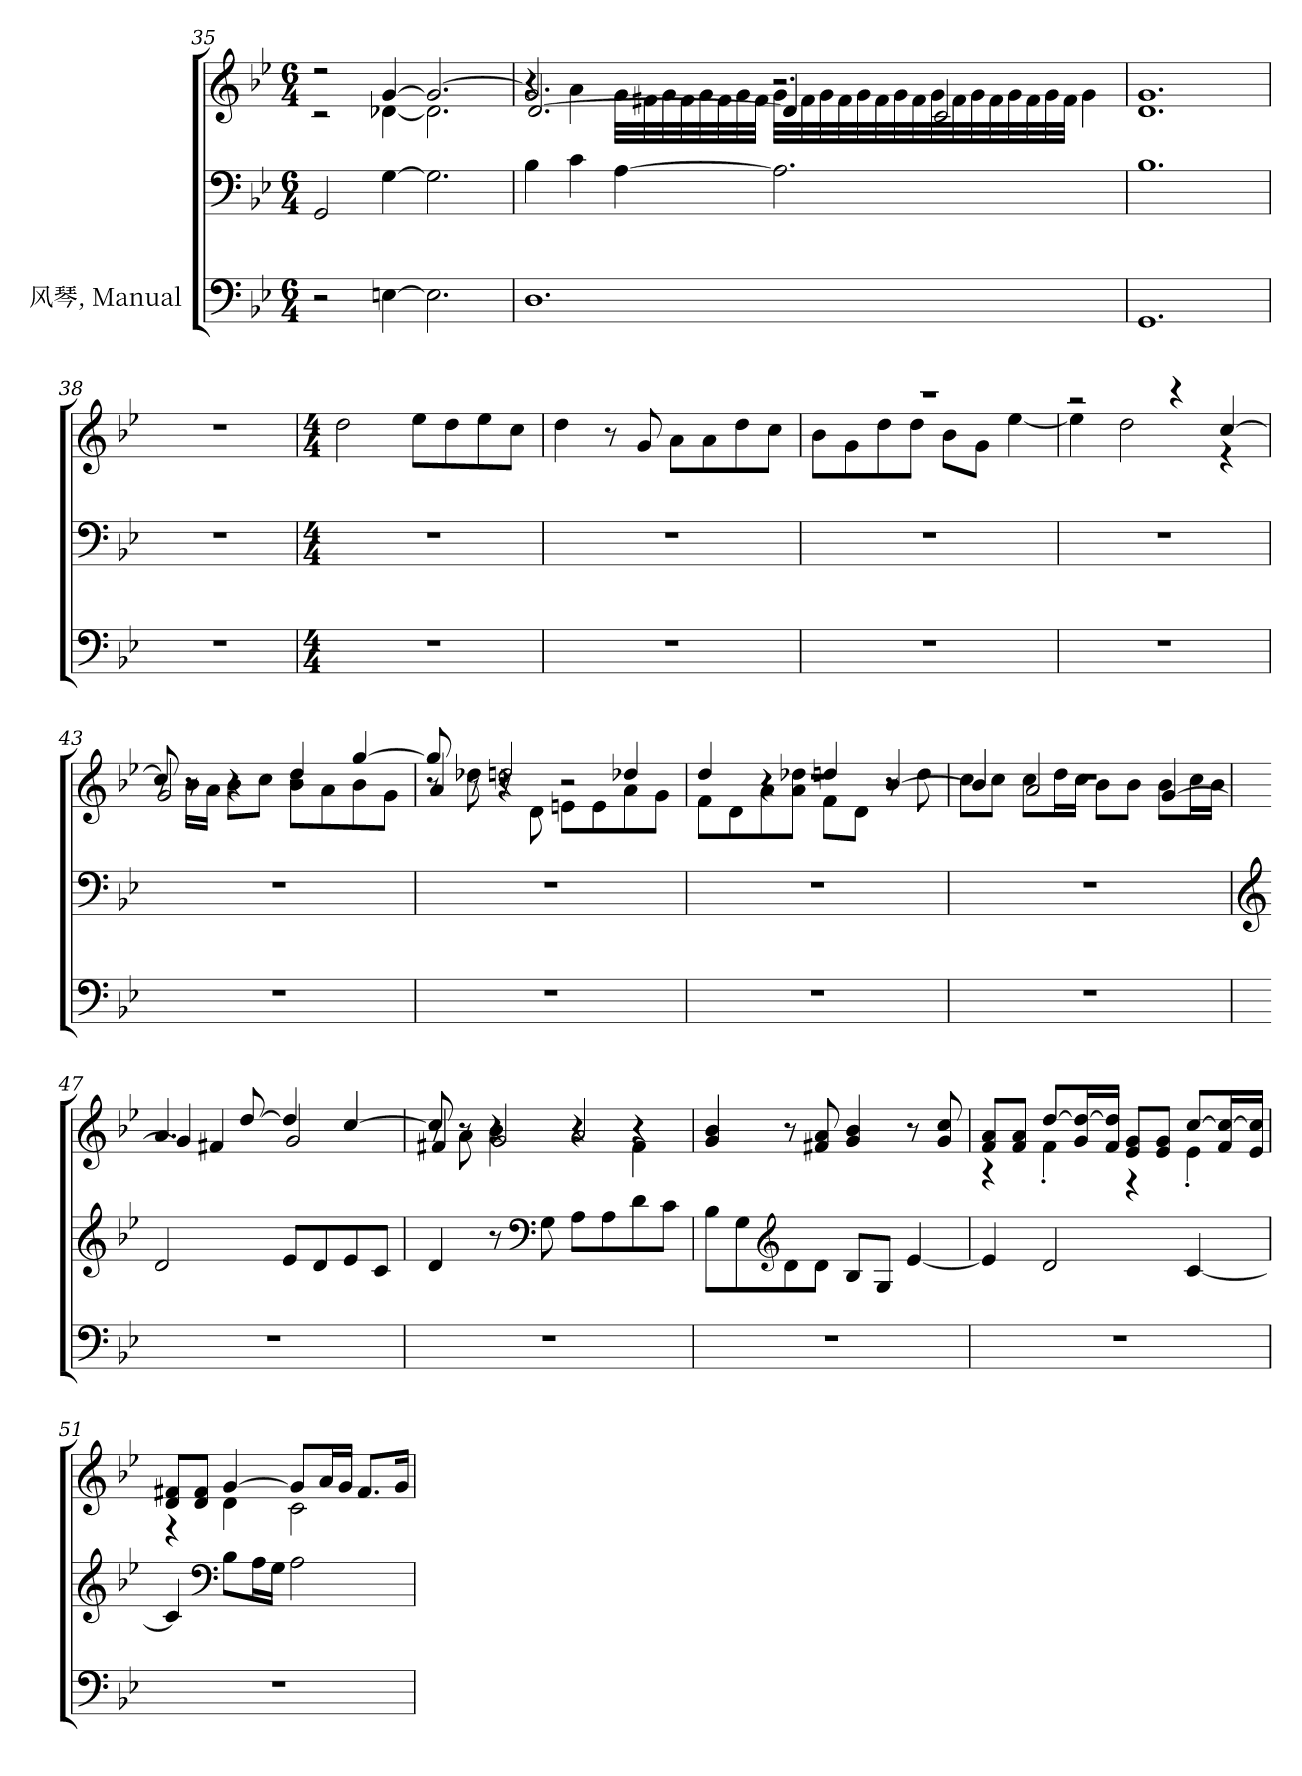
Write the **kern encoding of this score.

**kern	**kern	**kern
*part1	*part1	*part1
*staff3	*staff2	*staff1
*I"风琴, Manual	*	*
*clefF4	*clefF4	*clefG2
*k[b-e-]	*k[b-e-]	*k[b-e-]
*M6/4	*M6/4	*M6/4
=35	=35	=35
*	*	*^
2r	2GG/	2r	2r
[4En\	[4G\	[4g/	[4d-X\
2.E\]	2.G\]	2.g/_	2.d-\]
!!LO:LB:g=z
=36	=36	=36	=36
*	*	*	*^
1.D	4B-\	2.g/]	4r	[2.d/
.	4c\	.	4a\	.
.	[4A\	.	32g\LLL	.
.	.	.	32f#X\	.
.	.	.	32g\	.
.	.	.	32f#\	.
.	.	.	32g\	.
.	.	.	32f#\	.
.	.	.	32g\	.
.	.	.	32f#\JJJ	.
.	2.A\]	2.r	32g\LLL	4d/]
.	.	.	32f#\	.
.	.	.	32g\	.
.	.	.	32f#\	.
.	.	.	32g\	.
.	.	.	32f#\	.
.	.	.	32g\	.
.	.	.	32f#\	.
.	.	.	32g\	2c/
.	.	.	32f#\	.
.	.	.	32g\	.
.	.	.	32f#\	.
.	.	.	32g\	.
.	.	.	32f#\	.
.	.	.	32g\	.
.	.	.	32f#\JJJ	.
.	.	.	4g\	.
*	*	*v	*v	*v
=37	=37	=37
1.GG	1.B-	1.d 1.g
=38	=38	=38
*	*	*MM80
1.r	1.r	1.r
=39	=39	=39
*M4/4	*M4/4	*M4/4
1r	1r	2dd\
.	.	8ee-\L
.	.	8dd\
.	.	8ee-\
.	.	8cc\J
!!LO:PB:g=z
=40	=40	=40
1r	1r	4dd\
.	.	8r
.	.	8g/
.	.	8a\L
.	.	8a\
.	.	8dd\
.	.	8cc\J
=41	=41	=41
*	*	*^
1r	1r	1r	8b-\L
.	.	.	8g\
.	.	.	8dd\
.	.	.	8dd\J
.	.	.	8b-\L
.	.	.	8g\J
.	.	.	[4ee-\
=42	=42	=42	=42
1r	1r	2r	4ee-\]
.	.	.	2dd\
.	.	4r	.
.	.	[4cc/	4r
=43	=43	=43	=43
*	*	*	*^
1r	1r	8cc/]	8r	2g/
.	.	8r	16b-\LL	.
.	.	.	16a\JJ	.
.	.	4r	8b-\L	.
.	.	.	8cc\J	.
.	.	4dd/	8b-\L	2r
.	.	.	8a\	.
.	.	[4gg/	8b-\	.
.	.	.	8g\J	.
=44	=44	=44	=44	=44
1r	1r	8gg/]	8r	4a/
.	.	8r	8dd-X\	.
.	.	2ddn/	8r	4r
.	.	.	8d\	.
.	.	.	8en\L	2r
.	.	.	8e\	.
.	.	4dd-X/	8a\	.
.	.	.	8g\J	.
!!LO:LB:g=z	!!	!!
=45	=45	=45	=45	=45
1r	1r	1r	8f\L	4dd/
.	.	.	8d\	.
.	.	.	8a\	4r
.	.	.	8a\ 8dd-X\J	.
.	.	.	8f\L	4ddn/
.	.	.	8d\J	.
.	.	.	8r	[4b-/
.	.	.	8dd\	.
=46	=46	=46	=46	=46
1r	1r	1r	8cc\L	4b-/]
.	.	.	8cc\J	.
.	.	.	8cc\L	2a/
.	.	.	16dd\L	.
.	.	.	16cc\JJ	.
.	.	.	8b-\L	.
.	.	.	8b-\J	.
.	.	.	8b-\L	[4g/
.	.	.	16cc\L	.
.	.	.	16b-\JJ	.
*	*	*v	*v	*v
=47	=47	=47
*	*clefG2	*
*	*	*^
1r	2d/	4.a/	4g/]
.	.	.	4f#X/
.	.	[8dd/	.
.	8e-/L	4dd/]	2g/
.	8d/	.	.
.	8e-/	[4cc/	.
.	8c/J	.	.
!!LO:LB:g=z
=48	=48	=48	=48
*	*	*	*^
1r	4d/	8cc/]	8r	4f#X/
.	.	8r	8a\	.
.	8r	4r	4b-\	2g/
*	*clefF4	*	*	*
.	8G\	.	.	.
.	8A\L	2a/	4r	.
.	8A\	.	.	.
.	8d\	.	4f#\	4r
.	8c\J	.	.	.
*	*	*v	*v	*v
=49	=49	=49
1r	8B-\L	4g/ 4b-/
.	8G\	.
*	*clefG2	*
.	8d\	8r
.	8d\J	8f#X/ 8a/
.	8B-/L	4g/ 4b-/
.	8G/J	.
.	[4e-/	8r
.	.	8g/ 8cc/
=50	=50	=50
*	*	*^
1r	4e-/]	8f/ 8a/L	4r
.	.	8f/ 8a/J	.
.	2d/	[8dd/L	4f'\
.	.	16g/ 16dd/_L	.
.	.	16f/ 16dd/]JJ	.
.	.	8e-/ 8g/L	4r
.	.	8e-/ 8g/J	.
.	[4c/	[8cc/L	4e-'\
.	.	16f/ 16cc/_L	.
.	.	16e-/ 16cc/]JJ	.
!!LO:LB:g=z	!!
=51	=51	=51	=51
1r	4c/]	8d/ 8f#X/L	4r
.	.	8d/ 8f#/J	.
*	*clefF4	*	*
.	8B-\L	[4g/	4d\
.	16A\L	.	.
.	16G\JJ	.	.
.	2A\	8g/L]	2c\
.	.	16a/L	.
.	.	16g/JJ	.
.	.	8.f#/L	.
.	.	16g/Jk	.
*	*	*v	*v
=	=	=
*-	*-	*-
